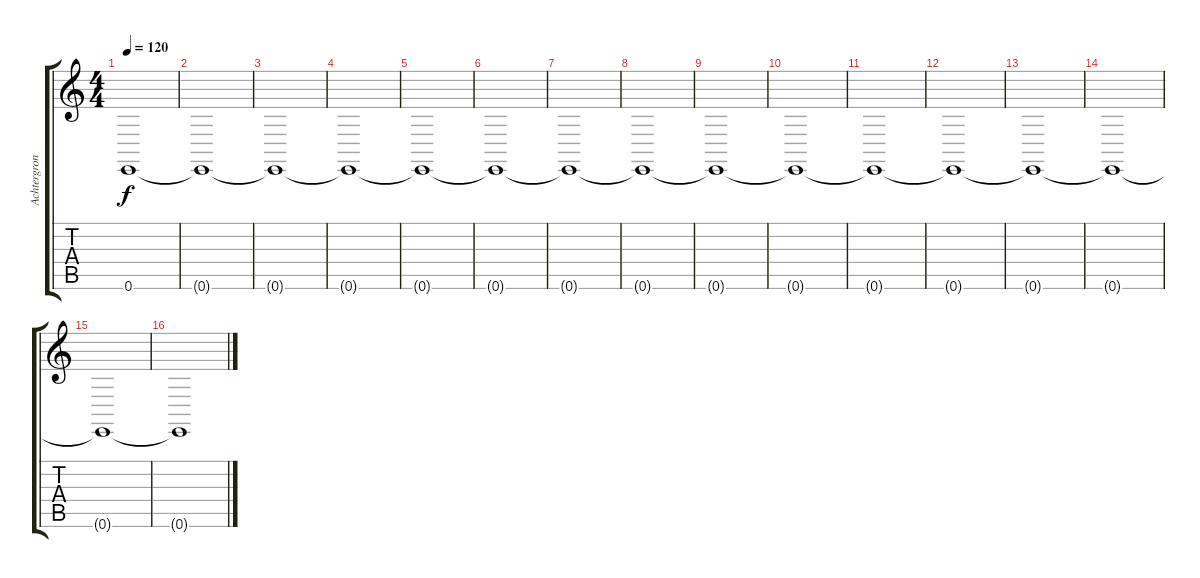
\track ("Achtergrond" "Achtergron") {instrument tremolostrings}
\staff {score tabs}
\tuning (E4 B3 G3 D3 A2 E2) {hide}
\ts (4 4)
\tempo 120
\clef g2
\ks c
0.6.1{dy f instrument tremolostrings} |
0.6{t}.1 |
0.6{t}.1 |
0.6{t}.1 |
0.6{t}.1 |
0.6{t}.1 |
0.6{t}.1 |
0.6{t}.1 |
0.6{t}.1 |
0.6{t}.1 |
0.6{t}.1 |
0.6{t}.1 |
0.6{t}.1 |
0.6{t}.1 |
0.6{t}.1 |
0.6{t}.1
